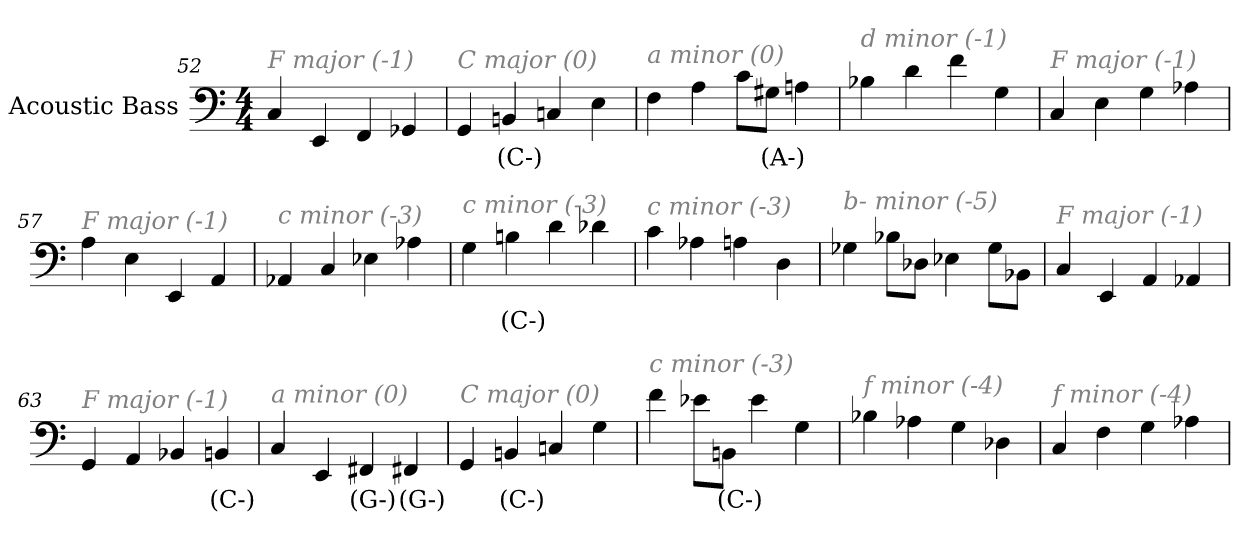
**kern	**text
*part1	*part1
*staff1	*staff1
*I"Acoustic Bass	*
*clefF4	*
*ITrd7c12	*
*k[]	*
*C:	*
*M4/4	*
=52	=52
!LO:TX:i:color=#808080:t=F major (-1)	!
4CC	.
4EEE	.
4FFF	.
4GGG-X	.
=53	=53
!LO:TX:i:color=#808080:t=C major (0)	!
4GGG	.
4BBBni	(C-)
4CCn	.
4EE	.
=54	=54
!LO:TX:i:color=#808080:t=a minor (0)	!
4FF	.
4AA	.
8CL	.
8GG#XiJ	(A-)
4AAn	.
=55	=55
!LO:TX:i:color=#808080:t=d minor (-1)	!
4BB-X	.
4D	.
4F	.
4GG	.
=56	=56
!LO:TX:i:color=#808080:t=F major (-1)	!
4CC	.
4EE	.
4GG	.
4AA-X	.
=57	=57
!LO:TX:i:color=#808080:t=F major (-1)	!
4AA	.
4EE	.
4EEE	.
4AAA	.
=58	=58
!LO:TX:i:color=#808080:t=c minor (-3)	!
4AAA-X	.
4CC	.
4EE-X	.
4AA-X	.
=59	=59
!LO:TX:i:color=#808080:t=c minor (-3)	!
4GG	.
4BBni	(C-)
4D	.
4D-X	.
=60	=60
!LO:TX:i:color=#808080:t=c minor (-3)	!
4C	.
4AA-X	.
4AAn	.
4DD	.
=61	=61
!LO:TX:i:color=#808080:t=b- minor (-5)	!
4GG-X	.
8BB-XL	.
8DD-XJ	.
4EE-X	.
8GG-L	.
8BBB-XJ	.
=62	=62
!LO:TX:i:color=#808080:t=F major (-1)	!
4CC	.
4EEE	.
4AAA	.
4AAA-X	.
=63	=63
!LO:TX:i:color=#808080:t=F major (-1)	!
4GGG	.
4AAA	.
4BBB-X	.
4BBBni	(C-)
=64	=64
!LO:TX:i:color=#808080:t=a minor (0)	!
4CC	.
4EEE	.
4FFF#Xi	(G-)
4FFF#Xi	(G-)
=65	=65
!LO:TX:i:color=#808080:t=C major (0)	!
4GGG	.
4BBBni	(C-)
4CCn	.
4GG	.
=66	=66
!LO:TX:i:color=#808080:t=c minor (-3)	!
4F	.
8E-XL	.
8BBBniJ	(C-)
4E-	.
4GG	.
=67	=67
!LO:TX:i:color=#808080:t=f minor (-4)	!
4BB-X	.
4AA-X	.
4GG	.
4DD-X	.
=68	=68
!LO:TX:i:color=#808080:t=f minor (-4)	!
4CC	.
4FF	.
4GG	.
4AA-X	.
=	=
*-	*-
